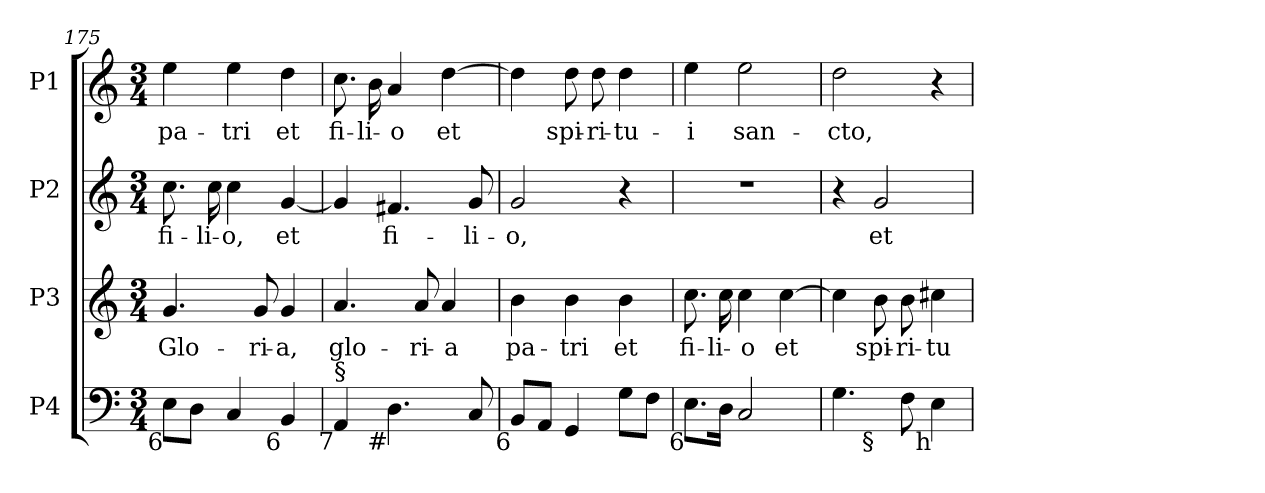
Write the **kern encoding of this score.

**kern	**kern	**text	**kern	**text	**kern	**text
*part4	*part3	*part3	*part2	*part2	*part1	*part1
*staff4	*staff3	*staff3	*staff2	*staff2	*staff1	*staff1
*I"P4	*I"P3	*	*I"P2	*	*I"P1	*
*clefF4	*clefG2	*	*clefG2	*	*clefG2	*
*k[]	*k[]	*	*k[]	*	*k[]	*
*C:	*C:	*	*C:	*	*C:	*
*M3/4	*M3/4	*	*M3/4	*	*M3/4	*
=175	=175	=175	=175	=175	=175	=175
!	!	!LO:LY:b:color=#000000	!	!	!	!
!	!	!	!	!LO:LY:b:color=#000000	!	!
!LO:TX:b:rj:t=6	!	!	!	!	!	!
!	!	!	!	!	!	!LO:LY:b:color=#000000
8Ei\L	4.gi/	Glo-	8.cci\	fi-	4eei\	pa-
8Di\J	.	.	.	.	.	.
!	!	!	!	!LO:LY:b:color=#000000	!	!
.	.	.	16cci\	-li-	.	.
!	!	!	!	!LO:LY:b:color=#000000	!	!
!	!	!	!	!	!	!LO:LY:b:color=#000000
4Ci/	.	.	4cci\	-o,	4eei\	-tri
!	!	!LO:LY:b:color=#000000	!	!	!	!
.	8gi/	-ri-	.	.	.	.
!	!	!LO:LY:b:color=#000000	!	!	!	!
!	!	!	!	!LO:LY:b:color=#000000	!	!
!LO:TX:b:rj:t=6	!	!	!	!	!	!
!	!	!	!	!	!	!LO:LY:b:color=#000000
4BBi/	4gi/	-a,	[4gi/	et	4ddi\	et
!!LO:PB:g=z
=176	=176	=176	=176	=176	=176	=176
!	!	!LO:LY:b:color=#000000	!	!	!	!
!LO:TX:b:rj:t=7	!	!	!	!	!	!
!LO:TX:t=§	!	!	!	!	!	!
!	!	!	!	!	!	!LO:LY:b:color=#000000
4AAi/	4.ai/	glo-	4gi/]	.	8.cci\	fi-
!	!	!	!	!	!	!LO:LY:b:color=#000000
.	.	.	.	.	16bi\	-li-
!	!	!	!	!LO:LY:b:color=#000000	!	!
!LO:TX:b:rj:t=#	!	!	!	!	!	!
!	!	!	!	!	!	!LO:LY:b:color=#000000
4.Di\	.	.	4.f#Xi/	fi-	4ai/	-o
!	!	!LO:LY:b:color=#000000	!	!	!	!
.	8ai/	-ri-	.	.	.	.
!	!	!LO:LY:b:color=#000000	!	!	!	!
!	!	!	!	!	!	!LO:LY:b:color=#000000
.	4ai/	-a	.	.	[4ddi\	et
!	!	!	!	!LO:LY:b:color=#000000	!	!
8Ci/	.	.	8gi/	-li-	.	.
=177	=177	=177	=177	=177	=177	=177
!	!	!LO:LY:b:color=#000000	!	!	!	!
!LO:TX:b:rj:t=6	!	!	!	!	!	!
!	!	!	!	!LO:LY:b:color=#000000	!	!
8BBi/L	4bi\	pa-	2gi/	-o,	4ddi\]	.
8AAi/J	.	.	.	.	.	.
!	!	!LO:LY:b:color=#000000	!	!	!	!
!	!	!	!	!	!	!LO:LY:b:color=#000000
4GGi/	4bi\	-tri	.	.	8ddi\	spi-
!	!	!	!	!	!	!LO:LY:b:color=#000000
.	.	.	.	.	8ddi\	-ri-
!	!	!LO:LY:b:color=#000000	!	!	!	!
!	!	!	!	!	!	!LO:LY:b:color=#000000
8Gi\L	4bi\	et	4r	.	4ddi\	-tu-
8Fi\J	.	.	.	.	.	.
=178	=178	=178	=178	=178	=178	=178
!	!	!LO:LY:b:color=#000000	!LO:N:vis=1	!	!	!
!LO:TX:b:rj:t=6	!	!	!	!	!	!
!	!	!	!	!	!	!LO:LY:b:color=#000000
8.Ei\L	8.cci\	fi-	2.r	.	4eei\	-i
!	!	!LO:LY:b:color=#000000	!	!	!	!
16Di\Jk	16cci\	-li-	.	.	.	.
!	!	!LO:LY:b:color=#000000	!	!	!	!
!	!	!	!	!	!	!LO:LY:b:color=#000000
2Ci/	4cci\	-o	.	.	2eei\	san-
!	!	!LO:LY:b:color=#000000	!	!	!	!
.	[4cci\	et	.	.	.	.
=179	=179	=179	=179	=179	=179	=179
!LO:TX:b:rj:t=4	!	!	!	!	!	!
!	!	!	!	!	!	!LO:LY:b:color=#000000
*^	*	*	*	*	*	*
4.Gi\	4ryy	4cci\]	.	4r	.	2ddi\	-cto,
!	!	!	!LO:LY:b:color=#000000	!	!	!	!
!	!LO:TX:b:rj:t=§	!	!	!	!	!	!
!	!	!	!	!	!LO:LY:b:color=#000000	!	!
.	2ryy	8bi\	spi-	2gi/	et	.	.
!	!	!	!LO:LY:b:color=#000000	!	!	!	!
8Fi\	.	8bi\	-ri-	.	.	.	.
!LO:TX:b:rj:t=h	!	!	!	!	!	!	!
!	!	!	!LO:LY:b:color=#000000	!	!	!	!
4Ei\	.	4cc#Xi\	-tu-	.	.	4r	.
*v	*v	*	*	*	*	*	*
=	=	=	=	=	=	=
*-	*-	*-	*-	*-	*-	*-
